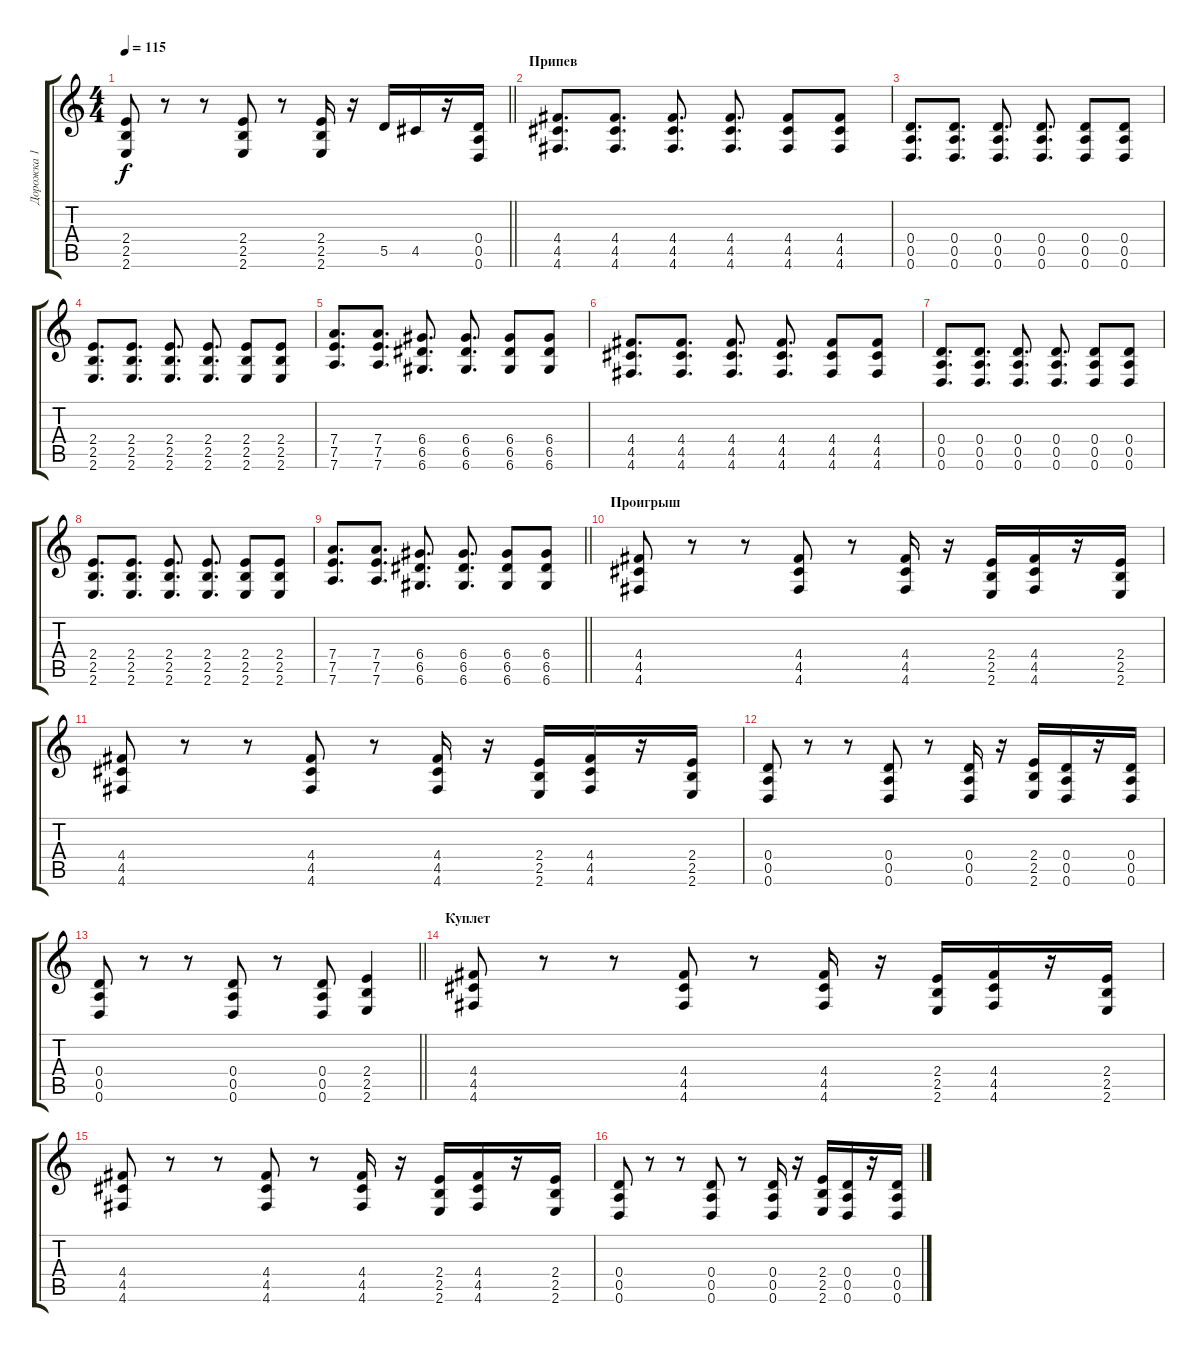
\track ("Дорожка 1" "Дорожка 1") {instrument distortionguitar}
\staff {score tabs}
\tuning (E4 B3 G3 D3 A2 D2) {hide}
\ts (4 4)
\tempo 115
\clef g2
\barLineRight lightlight
\ks c
(2.4 2.5 2.6).8{dy f} r.8 r.8 (2.4 2.5 2.6).8 r.8 (2.4 2.5 2.6).16 r.16 5.5.16 4.5.16 r.16 (0.4 0.5 0.6).16 |
\section ("" "Припев")
(4.4 4.5 4.6).8{d} (4.4 4.5 4.6).8{d} (4.4 4.5 4.6).8{d} (4.4 4.5 4.6).8{d} (4.4 4.5 4.6).8 (4.4 4.5 4.6).8 |
(0.4 0.5 0.6).8{d} (0.4 0.5 0.6).8{d} (0.4 0.5 0.6).8{d} (0.4 0.5 0.6).8{d} (0.4 0.5 0.6).8 (0.4 0.5 0.6).8 |
(2.4 2.5 2.6).8{d} (2.4 2.5 2.6).8{d} (2.4 2.5 2.6).8{d} (2.4 2.5 2.6).8{d} (2.4 2.5 2.6).8 (2.4 2.5 2.6).8 |
(7.4 7.5 7.6).8{d} (7.4 7.5 7.6).8{d} (6.4 6.5 6.6).8{d} (6.4 6.5 6.6).8{d} (6.4 6.5 6.6).8 (6.4 6.5 6.6).8 |
(4.4 4.5 4.6).8{d} (4.4 4.5 4.6).8{d} (4.4 4.5 4.6).8{d} (4.4 4.5 4.6).8{d} (4.4 4.5 4.6).8 (4.4 4.5 4.6).8 |
(0.4 0.5 0.6).8{d} (0.4 0.5 0.6).8{d} (0.4 0.5 0.6).8{d} (0.4 0.5 0.6).8{d} (0.4 0.5 0.6).8 (0.4 0.5 0.6).8 |
(2.4 2.5 2.6).8{d} (2.4 2.5 2.6).8{d} (2.4 2.5 2.6).8{d} (2.4 2.5 2.6).8{d} (2.4 2.5 2.6).8 (2.4 2.5 2.6).8 |
\barLineRight lightlight
(7.4 7.5 7.6).8{d} (7.4 7.5 7.6).8{d} (6.4 6.5 6.6).8{d} (6.4 6.5 6.6).8{d} (6.4 6.5 6.6).8 (6.4 6.5 6.6).8 |
\section ("" "Проигрыш")
(4.4 4.5 4.6).8 r.8 r.8 (4.4 4.5 4.6).8 r.8 (4.4 4.5 4.6).16 r.16 (2.4 2.5 2.6).16 (4.4 4.5 4.6).16 r.16 (2.4 2.5 2.6).16 |
(4.4 4.5 4.6).8 r.8 r.8 (4.4 4.5 4.6).8 r.8 (4.4 4.5 4.6).16 r.16 (2.4 2.5 2.6).16 (4.4 4.5 4.6).16 r.16 (2.4 2.5 2.6).16 |
(0.4 0.5 0.6).8 r.8 r.8 (0.4 0.5 0.6).8 r.8 (0.4 0.5 0.6).16 r.16 (2.4 2.5 2.6).16 (0.4 0.5 0.6).16 r.16 (0.4 0.5 0.6).16 |
\barLineRight lightlight
(0.4 0.5 0.6).8 r.8 r.8 (0.4 0.5 0.6).8 r.8 (0.4 0.5 0.6).8 (2.4 2.5 2.6).4 |
\section ("" "Куплет")
(4.4 4.5 4.6).8 r.8 r.8 (4.4 4.5 4.6).8 r.8 (4.4 4.5 4.6).16 r.16 (2.4 2.5 2.6).16 (4.4 4.5 4.6).16 r.16 (2.4 2.5 2.6).16 |
(4.4 4.5 4.6).8 r.8 r.8 (4.4 4.5 4.6).8 r.8 (4.4 4.5 4.6).16 r.16 (2.4 2.5 2.6).16 (4.4 4.5 4.6).16 r.16 (2.4 2.5 2.6).16 |
(0.4 0.5 0.6).8 r.8 r.8 (0.4 0.5 0.6).8 r.8 (0.4 0.5 0.6).16 r.16 (2.4 2.5 2.6).16 (0.4 0.5 0.6).16 r.16 (0.4 0.5 0.6).16
